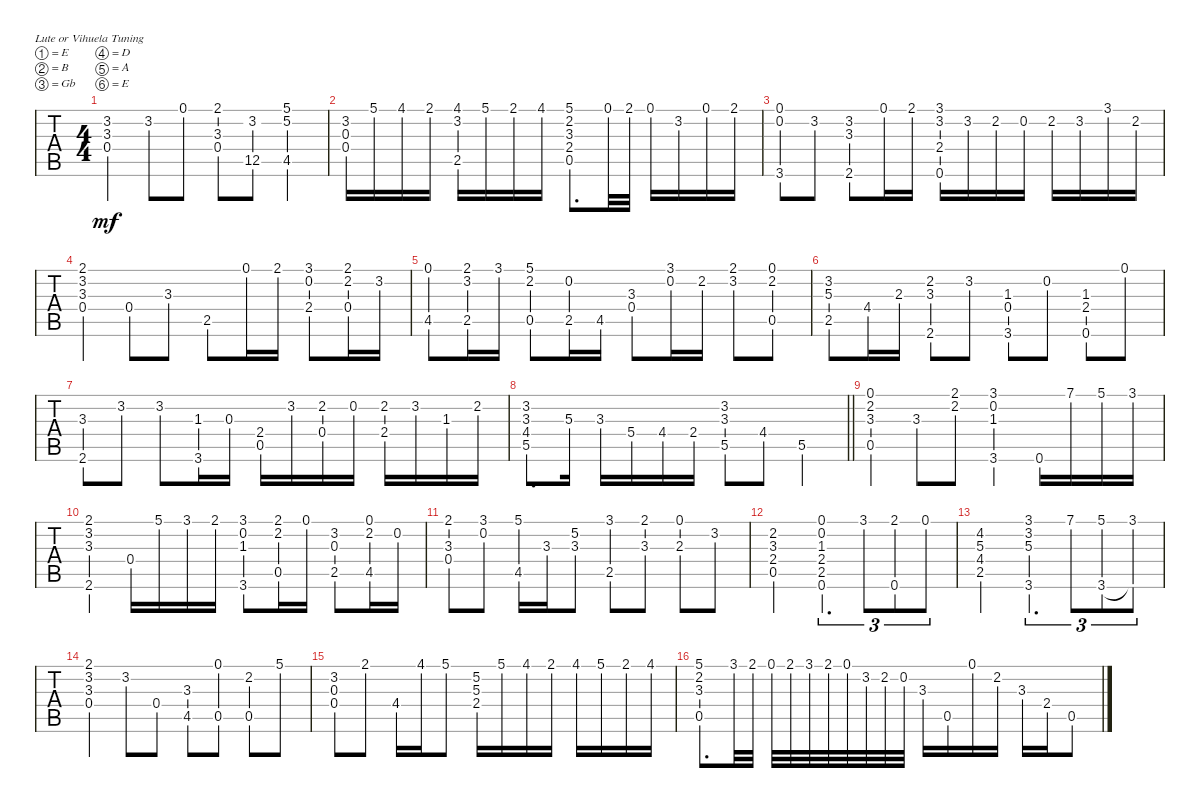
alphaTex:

\bracketExtendMode groupsimilarinstruments
\singleTrackTrackNamePolicy hidden
\multiTrackTrackNamePolicy hidden
\firstSystemTrackNameOrientation horizontal
\otherSystemsTrackNameOrientation horizontal
\track ("" "S-Gt") {instrument acousticguitarsteel}
\staff {tabs}
\tuning (E4 B3 Gb3 D3 A2 E2)
\ts (4 4)
\tempo (75 hide)
\clef g2
\ks c
(0.4 3.3 3.2).4{dy mf instrument acousticguitarsteel} 3.2.8 0.1.8 (0.4 3.3 2.1).8 (12.5 3.2).8 (4.5 5.2 5.1).4 |
(0.4 3.2 0.3).16 5.1.16 4.1.16 2.1.16 (2.5 3.2 4.1).16 5.1.16 2.1.16 4.1.16 (2.4 3.3 2.2 5.1 0.5).8{d} 0.1.32 2.1.32 0.1.16 3.2.16 0.1.16 2.1.16 |
(3.6 0.2 0.1).8 3.2.8 (2.6 3.3 3.2).8 0.1.16 2.1.16 (0.6 2.4 3.2 3.1).16 3.2.16 2.2.16 0.2.16 2.2.16 3.2.16 3.1.16 2.2.16 |
(0.4 3.3 3.2 2.1).4 0.4.8 3.3.8 2.5.8 0.1.16 2.1.16 (2.4 3.1 0.2).8 (2.2 2.1 0.4).16 3.2.16 |
(4.5 0.1).8 (2.5 3.2 2.1).16 3.1.16 (2.2 5.1 0.5).8 (2.5 0.2).16 4.5.16 (3.3 0.4).8 (3.1 0.2).16 2.2.16 (3.2 2.1).8 (2.2 0.1 0.5).8 |
(5.3 3.2 2.5).8 4.4.16 2.3.16 (2.6 3.3 2.2).8 3.2.8 (3.6 0.4 1.3).8 0.2.8 (0.6 2.4 1.3).8 0.1.8 |
(2.6 3.3).8 3.2.8 3.2.8 (3.6 1.3).16 0.3.16 (2.4 0.5).16 3.2.16 (2.2 0.4).16 0.2.16 (2.2 2.4).16 3.2.16 1.3.16 2.2.16 |
\barLineRight lightlight
(4.4 3.3 5.5 3.2).8{d} 5.3.16 3.3.16 5.4.16 4.4.16 2.4.16 (3.3 3.2 5.5).8 4.4.8 5.5.4 |
(0.5 3.3 2.2 0.1).4 3.3.8 (2.2 2.1).8 (3.6 1.3 0.2 3.1).4 0.6.16 7.1.16 5.1.16 3.1.16 |
(2.6 3.3 3.2 2.1).4 0.4.16 5.1.16 3.1.16 2.1.16 (3.6 1.3 0.2 3.1).8 (0.5 2.2 2.1).16 0.1.16 (2.5 0.3 3.2).8 (4.5 2.2 0.1).16 0.2.16 |
(0.4 3.3 2.1).8 (0.2 3.1).8 (4.5 5.1).16 3.3.16 (3.3 5.2).8 (2.5 3.1).8 (3.3 2.1).8 (2.3 0.1).8 3.2.8 |
(0.5 2.4 3.3 2.2).2 (0.6 2.5 2.4 1.3 0.2 0.1).4{d tu (3 2)} 3.1.8{tu (3 2)} (0.6 2.1).8{tu (3 2)} 0.1.8{tu (3 2)} |
(2.5 5.3 4.2 4.4).2 (3.6 5.3 3.2 3.1).4{d tu (3 2)} 7.1.8{tu (3 2)} (3.6 5.1).8{tu (3 2)} (3.6{t} 3.1).8{tu (3 2)} |
(3.3 3.2 2.1 0.4).4 3.2.8 0.4.8 (4.5 3.3).8 (0.5 0.1).8 (2.2 0.5).8 5.1.8 |
(0.3 3.2 0.4).8 2.1.8 4.4.16 4.1.16 5.1.8 (2.4 5.3 5.2).16 5.1.16 4.1.16 2.1.16 4.1.16 5.1.16 2.1.16 4.1.16 |
(2.2 3.3 5.1 0.5).8{d} 3.1.32 2.1.32 0.1.32 2.1.32 3.1.32 2.1.32 0.1.32 3.2.32 2.2.32 0.2.32 3.3.16 0.5.16 0.1.16 2.2.16 3.3.16 2.4.16 0.5.8
